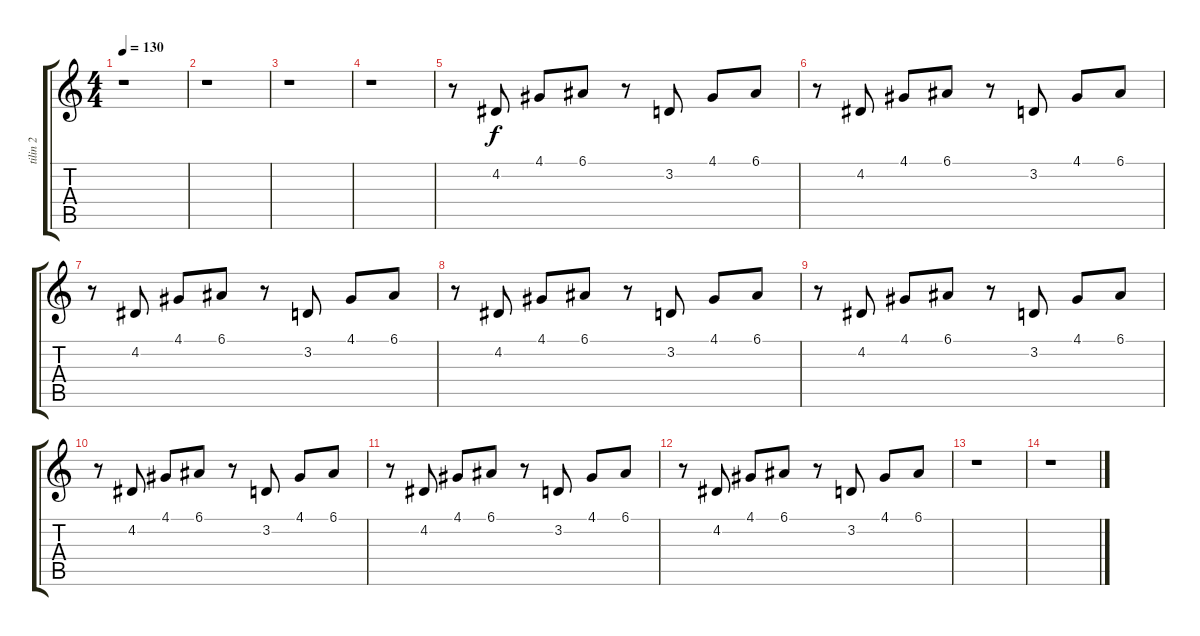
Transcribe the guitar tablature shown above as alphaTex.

\track ("tilin 2" "tilin 2") {instrument celesta}
\staff {score tabs}
\tuning (E4 B3 G3 D3 A2 E2) {hide}
\ts (4 4)
\tempo 130
\clef g2
\ks c
r.1{dy f} |
r.1 |
r.1 |
r.1 |
r.8 4.2.8 4.1.8 6.1.8 r.8 3.2.8 4.1.8 6.1.8 |
r.8 4.2.8 4.1.8 6.1.8 r.8 3.2.8 4.1.8 6.1.8 |
r.8 4.2.8 4.1.8 6.1.8 r.8 3.2.8 4.1.8 6.1.8 |
r.8 4.2.8 4.1.8 6.1.8 r.8 3.2.8 4.1.8 6.1.8 |
r.8 4.2.8 4.1.8 6.1.8 r.8 3.2.8 4.1.8 6.1.8 |
r.8 4.2.8 4.1.8 6.1.8 r.8 3.2.8 4.1.8 6.1.8 |
r.8 4.2.8 4.1.8 6.1.8 r.8 3.2.8 4.1.8 6.1.8 |
r.8 4.2.8 4.1.8 6.1.8 r.8 3.2.8 4.1.8 6.1.8 |
r.1 |
r.1
